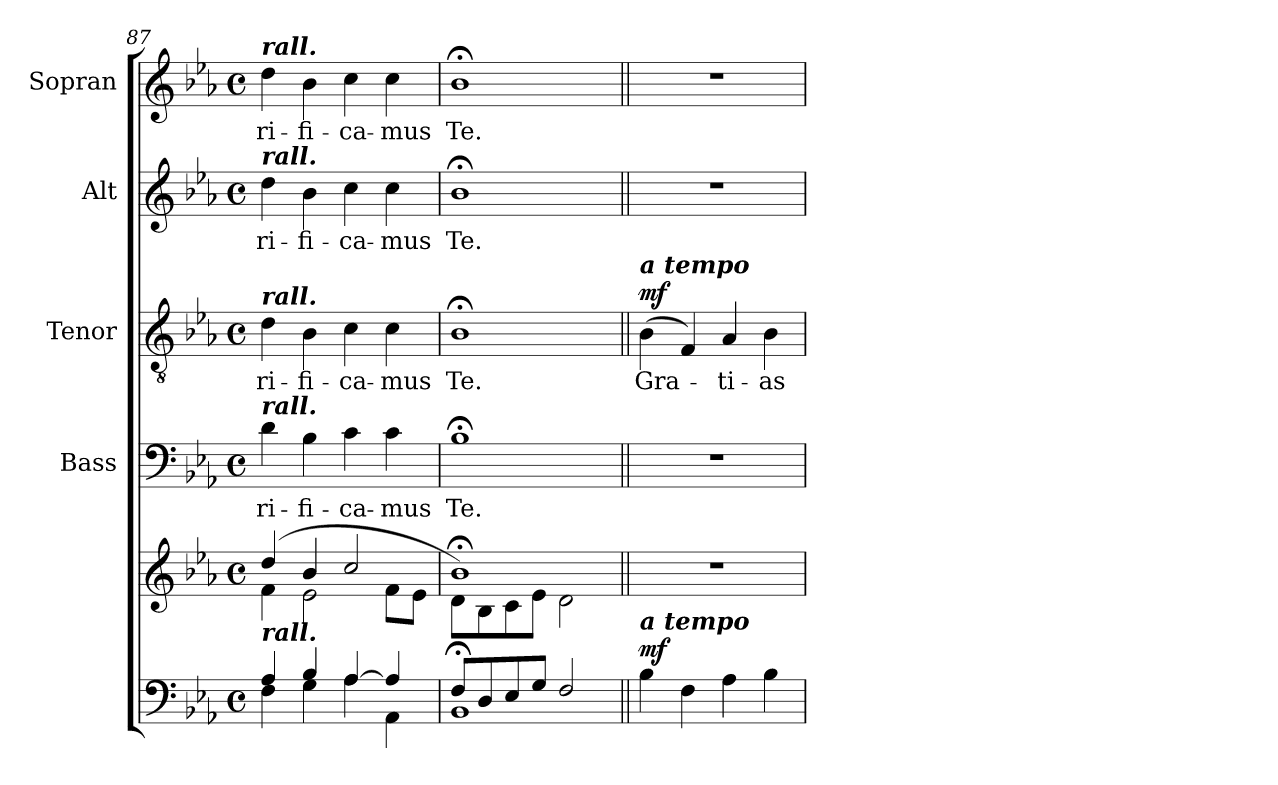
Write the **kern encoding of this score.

**kern	**kern	**dynam	**kern	**text	**kern	**text	**dynam	**kern	**text	**kern	**text
*part5	*part5	*part5	*part4	*part4	*part3	*part3	*part3	*part2	*part2	*part1	*part1
*staff6	*staff5	*staff5/6	*staff4	*staff4	*staff3	*staff3	*staff3	*staff2	*staff2	*staff1	*staff1
*	*	*	*I"Bass	*	*I"Tenor	*	*	*I"Alt	*	*I"Sopran	*
*	*	*	*I'B.	*	*I'T.	*	*	*I'A.	*	*I'S.	*
*clefF4	*clefG2	*	*clefF4	*	*clefGv2	*	*	*clefG2	*	*clefG2	*
*k[b-e-a-]	*k[b-e-a-]	*	*k[b-e-a-]	*	*k[b-e-a-]	*	*	*k[b-e-a-]	*	*k[b-e-a-]	*
*E-:	*E-:	*	*E-:	*	*E-:	*	*	*E-:	*	*E-:	*
*M4/4	*M4/4	*	*M4/4	*	*M4/4	*	*	*M4/4	*	*M4/4	*
*met(c)	*met(c)	*	*met(c)	*	*met(c)	*	*	*met(c)	*	*met(c)	*
=87	=87	=87	=87	=87	=87	=87	=87	=87	=87	=87	=87
*^	*^	*	*	*	*	*	*	*	*	*	*
!	!	!	!	!	!	!	!	!	!	!	!	!LO:TX:a:Bi:t=rall.	!
!	!	!	!	!	!	!	!	!	!	!LO:TX:a:Bi:t=rall.	!	!	!
!	!	!	!	!	!	!	!LO:TX:a:Bi:t=rall.	!	!	!	!	!	!
!	!	!	!	!	!LO:TX:a:Bi:t=rall.	!	!	!	!	!	!	!	!
!	!	!LO:TX:b:Bi:t=rall.	!	!	!	!	!	!	!	!	!	!	!
!	!	!	!	!	!	!LO:LY:b	!	!LO:LY:b	!	!	!LO:LY:b	!	!LO:LY:b
4A-/	4F\	(4dd/	4f\	.	4d\	-ri-	4d\	-ri-	.	4dd\	-ri-	4dd\	-ri-
!	!	!	!	!	!	!LO:LY:b	!	!LO:LY:b	!	!	!LO:LY:b	!	!LO:LY:b
4B-/	4G\	4b-/	2e-\	.	4B-\	-fi-	4B-\	-fi-	.	4b-\	-fi-	4b-\	-fi-
!	!	!	!	!	!	!LO:LY:b	!	!LO:LY:b	!	!	!LO:LY:b	!	!LO:LY:b
[>4A-/	4A-\	2cc/	.	.	4c\	-ca-	4c\	-ca-	.	4cc\	-ca-	4cc\	-ca-
!	!	!	!	!	!	!LO:LY:b	!	!LO:LY:b	!	!	!LO:LY:b	!	!LO:LY:b
4A-/]	4AA-\	.	8f\L	.	4c\	-mus	4c\	-mus	.	4cc\	-mus	4cc\	-mus
.	.	.	8e-\J	.	.	.	.	.	.	.	.	.	.
=88	=88	=88	=88	=88	=88	=88	=88	=88	=88	=88	=88	=88	=88
!	!	!	!	!	!	!LO:LY:b	!	!LO:LY:b	!	!	!LO:LY:b	!	!LO:LY:b
8F;/L	1BB-	1b-;<)	8d\L	.	1B-;<	Te.	1B-;<	Te.	.	1b-;<	Te.	1b-;<	Te.
8D/	.	.	8B-\	.	.	.	.	.	.	.	.	.	.
8E-/	.	.	8c\	.	.	.	.	.	.	.	.	.	.
8G/J	.	.	8e-\J	.	.	.	.	.	.	.	.	.	.
2F/	.	.	2d\	.	.	.	.	.	.	.	.	.	.
*v	*v	*	*	*	*	*	*	*	*	*	*	*	*
!!LO:LB:g=z
=89||	=89||	=89||	=89||	=89||	=89||	=89||	=89||	=89||	=89||	=89||	=89||	=89||
!	!	!	!	!	!	!LO:TX:a:Bi:t=a tempo	!	!	!	!	!	!
!LO:TX:a:Bi:t=a tempo	!	!	!	!	!	!	!	!	!	!	!	!
!	!	!	!LO:DY:a=2	!	!	!	!LO:LY:b	!LO:DY:a	!	!	!	!
*	*v	*v	*	*	*	*	*	*	*	*	*	*
4B-\	1r	mf	1r	.	(>4B-\	Gra-	mf	1r	.	1r	.
4F\	.	.	.	.	4F/)	.	.	.	.	.	.
!	!	!	!	!	!	!LO:LY:b	!	!	!	!	!
4A-\	.	.	.	.	4A-/	-ti-	.	.	.	.	.
!	!	!	!	!	!	!LO:LY:b	!	!	!	!	!
4B-\	.	.	.	.	4B-\	-as	.	.	.	.	.
=	=	=	=	=	=	=	=	=	=	=	=
*-	*-	*-	*-	*-	*-	*-	*-	*-	*-	*-	*-
